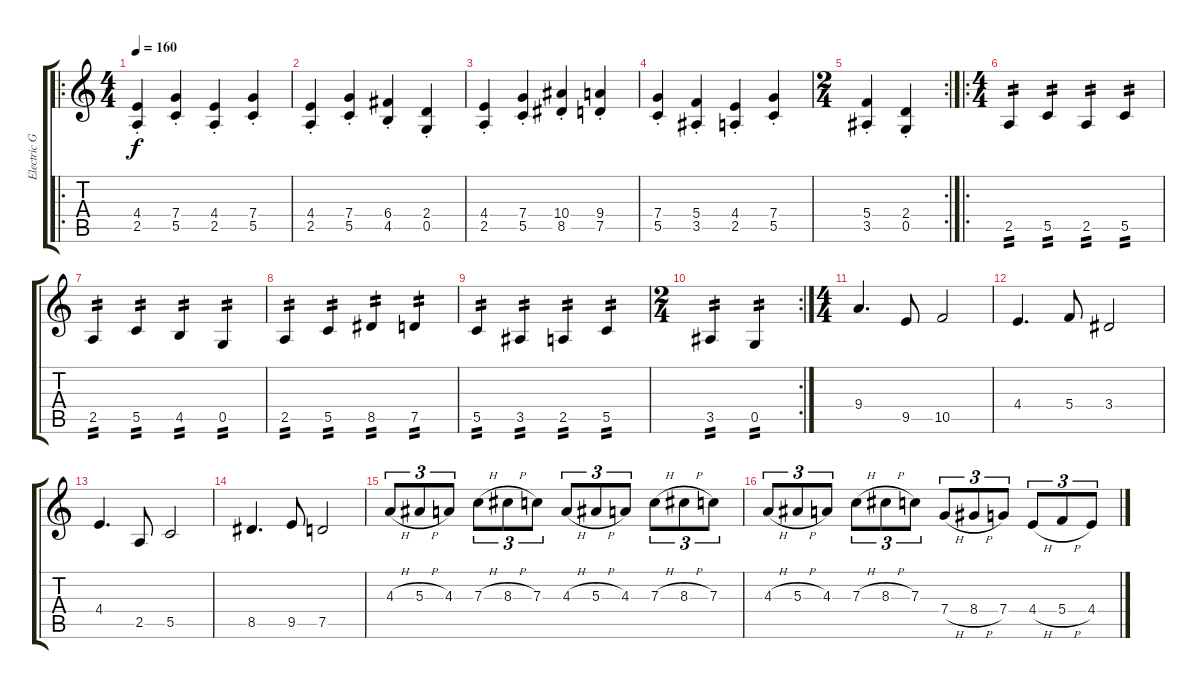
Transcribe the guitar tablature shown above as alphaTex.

\track ("Electric Guitar" "Electric G") {instrument distortionguitar}
\staff {score tabs}
\tuning (E4 A3 F3 C3 G2 A2) {hide}
\ro
\ts (4 4)
\tempo 160
\clef g2
\ks c
(4.4 2.5{st}).4{dy f} (7.4 5.5{st}).4 (4.4{st} 2.5{st}).4 (7.4{st} 5.5).4 |
(4.4{st} 2.5).4 (7.4{st} 5.5).4 (6.4{st} 4.5).4 (2.4{st} 0.5).4 |
(4.4{st} 2.5).4 (7.4{st} 5.5).4 (10.4{st} 8.5).4 (9.4 7.5{st}).4 |
(7.4{st} 5.5).4 (5.4 3.5{st}).4 (4.4 2.5{st}).4 (7.4 5.5{st}).4 |
\rc 2
\ts (2 4)
(5.4 3.5{st}).4 (2.4{st} 0.5).4 |
\ro
\ts (4 4)
2.5.4{tp 2} 5.5.4{tp 2} 2.5.4{tp 2} 5.5.4{tp 2} |
2.5.4{tp 2} 5.5.4{tp 2} 4.5.4{tp 2} 0.5.4{tp 2} |
2.5.4{tp 2} 5.5.4{tp 2} 8.5.4{tp 2} 7.5.4{tp 2} |
5.5.4{tp 2} 3.5.4{tp 2} 2.5.4{tp 2} 5.5.4{tp 2} |
\rc 2
\ts (2 4)
3.5.4{tp 2} 0.5.4{tp 2} |
\ts (4 4)
9.4.4{d} 9.5.8 10.5.2 |
4.4.4{d} 5.4.8 3.4.2 |
4.4.4{d} 2.5.8 5.5.2 |
8.5.4{d} 9.5.8 7.5.2 |
4.3{h}.8{tu (3 2)} 5.3{h}.8{tu (3 2)} 4.3.8{tu (3 2)} 7.3{h}.8{tu (3 2)} 8.3{h}.8{tu (3 2)} 7.3.8{tu (3 2)} 4.3{h}.8{tu (3 2)} 5.3{h}.8{tu (3 2)} 4.3.8{tu (3 2)} 7.3{h}.8{tu (3 2)} 8.3{h}.8{tu (3 2)} 7.3.8{tu (3 2)} |
4.3{h}.8{tu (3 2)} 5.3{h}.8{tu (3 2)} 4.3.8{tu (3 2)} 7.3{h}.8{tu (3 2)} 8.3{h}.8{tu (3 2)} 7.3.8{tu (3 2)} 7.4{h}.8{tu (3 2)} 8.4{h}.8{tu (3 2)} 7.4.8{tu (3 2)} 4.4{h}.8{tu (3 2)} 5.4{h}.8{tu (3 2)} 4.4.8{tu (3 2)}
